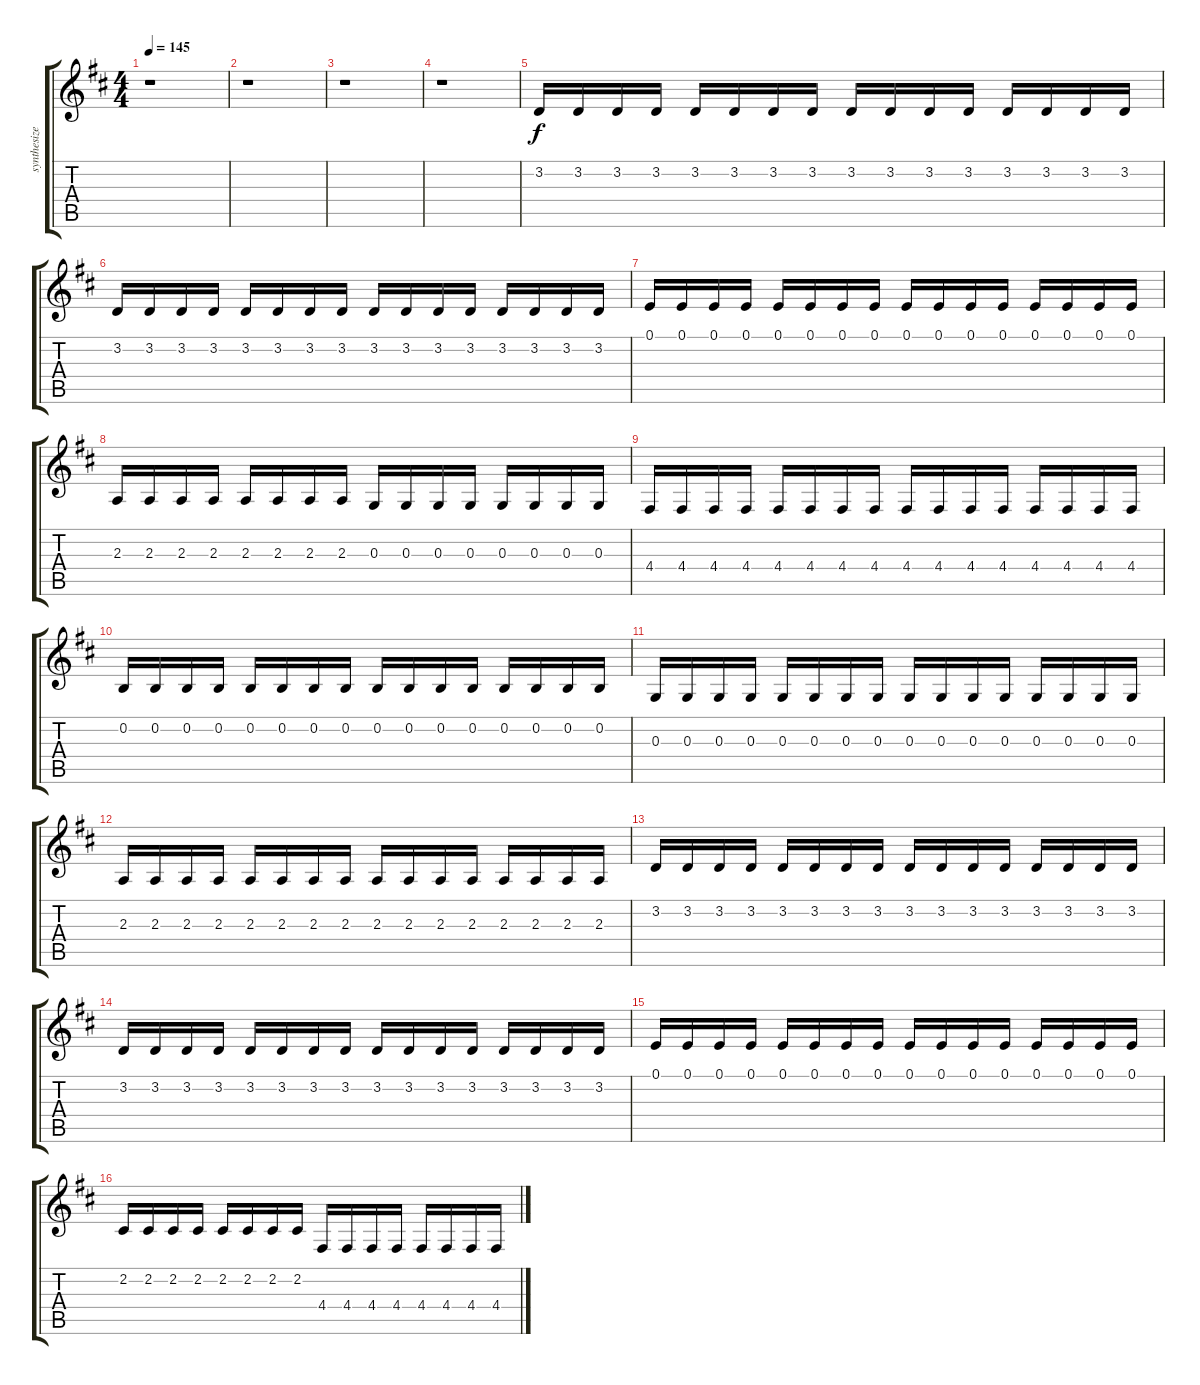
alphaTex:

\track ("synthesizer 2" "synthesize") {instrument pad4choir}
\staff {score tabs}
\tuning (E4 B3 G3 D3 A2 E2) {hide}
\ts (4 4)
\tempo 145
\clef g2
\ks d
r.1{dy f instrument pad4choir} |
r.1 |
r.1 |
r.1 |
3.2.16 3.2.16 3.2.16 3.2.16 3.2.16 3.2.16 3.2.16 3.2.16 3.2.16 3.2.16 3.2.16 3.2.16 3.2.16 3.2.16 3.2.16 3.2.16 |
3.2.16 3.2.16 3.2.16 3.2.16 3.2.16 3.2.16 3.2.16 3.2.16 3.2.16 3.2.16 3.2.16 3.2.16 3.2.16 3.2.16 3.2.16 3.2.16 |
0.1.16 0.1.16 0.1.16 0.1.16 0.1.16 0.1.16 0.1.16 0.1.16 0.1.16 0.1.16 0.1.16 0.1.16 0.1.16 0.1.16 0.1.16 0.1.16 |
2.3.16 2.3.16 2.3.16 2.3.16 2.3.16 2.3.16 2.3.16 2.3.16 0.3.16 0.3.16 0.3.16 0.3.16 0.3.16 0.3.16 0.3.16 0.3.16 |
4.4.16 4.4.16 4.4.16 4.4.16 4.4.16 4.4.16 4.4.16 4.4.16 4.4.16 4.4.16 4.4.16 4.4.16 4.4.16 4.4.16 4.4.16 4.4.16 |
0.2.16 0.2.16 0.2.16 0.2.16 0.2.16 0.2.16 0.2.16 0.2.16 0.2.16 0.2.16 0.2.16 0.2.16 0.2.16 0.2.16 0.2.16 0.2.16 |
0.3.16 0.3.16 0.3.16 0.3.16 0.3.16 0.3.16 0.3.16 0.3.16 0.3.16 0.3.16 0.3.16 0.3.16 0.3.16 0.3.16 0.3.16 0.3.16 |
2.3.16 2.3.16 2.3.16 2.3.16 2.3.16 2.3.16 2.3.16 2.3.16 2.3.16 2.3.16 2.3.16 2.3.16 2.3.16 2.3.16 2.3.16 2.3.16 |
3.2.16 3.2.16 3.2.16 3.2.16 3.2.16 3.2.16 3.2.16 3.2.16 3.2.16 3.2.16 3.2.16 3.2.16 3.2.16 3.2.16 3.2.16 3.2.16 |
3.2.16 3.2.16 3.2.16 3.2.16 3.2.16 3.2.16 3.2.16 3.2.16 3.2.16 3.2.16 3.2.16 3.2.16 3.2.16 3.2.16 3.2.16 3.2.16 |
0.1.16 0.1.16 0.1.16 0.1.16 0.1.16 0.1.16 0.1.16 0.1.16 0.1.16 0.1.16 0.1.16 0.1.16 0.1.16 0.1.16 0.1.16 0.1.16 |
2.2.16 2.2.16 2.2.16 2.2.16 2.2.16 2.2.16 2.2.16 2.2.16 4.4.16 4.4.16 4.4.16 4.4.16 4.4.16 4.4.16 4.4.16 4.4.16
